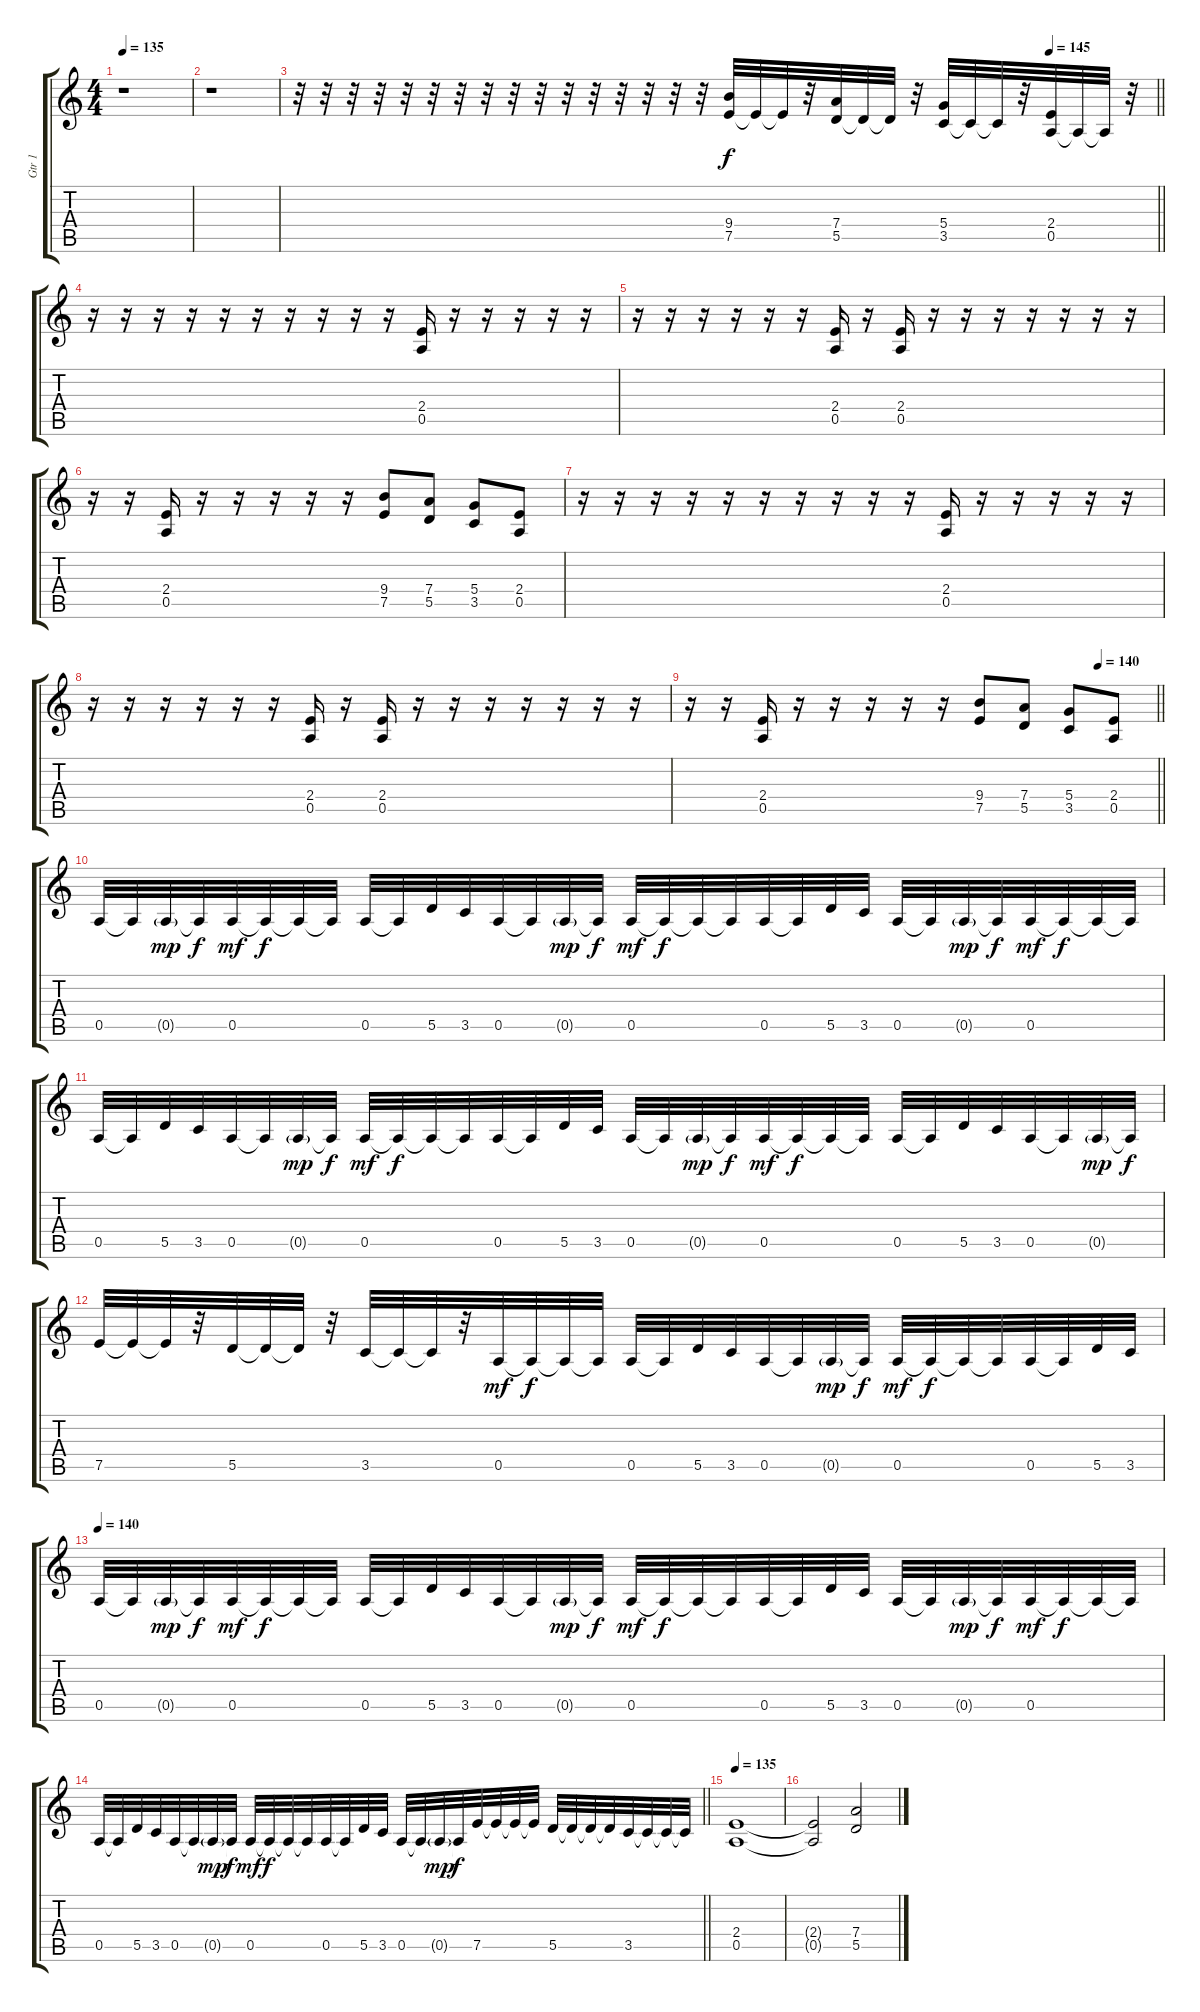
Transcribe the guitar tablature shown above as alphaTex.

\track ("Gtr 1" "Gtr 1") {instrument distortionguitar}
\staff {score tabs}
\tuning (E4 B3 G3 D3 A2 E2) {hide}
\ts (4 4)
\tempo 135
\clef g2
\ks c
r.1{dy f} |
r.1 |
\tempo (145 0.875)
\barLineRight lightlight
r.32 r.32 r.32 r.32 r.32 r.32 r.32 r.32 r.32 r.32 r.32 r.32 r.32 r.32 r.32 r.32 (9.4 7.5).32 7.5{t}.32 7.5{t}.32 r.32 (7.4 5.5).32 5.5{t}.32 5.5{t}.32 r.32 (5.4 3.5).32 3.5{t}.32 3.5{t}.32 r.32 (2.4 0.5).32 0.5{t}.32 0.5{t}.32 r.32 |
r.16 r.16 r.16 r.16 r.16 r.16 r.16 r.16 r.16 r.16 (2.4 0.5).16 r.16 r.16 r.16 r.16 r.16 |
r.16 r.16 r.16 r.16 r.16 r.16 (2.4 0.5).16 r.16 (2.4 0.5).16 r.16 r.16 r.16 r.16 r.16 r.16 r.16 |
r.16 r.16 (2.4 0.5).16 r.16 r.16 r.16 r.16 r.16 (9.4 7.5).8 (7.4 5.5).8 (5.4 3.5).8 (2.4 0.5).8 |
r.16 r.16 r.16 r.16 r.16 r.16 r.16 r.16 r.16 r.16 (2.4 0.5).16 r.16 r.16 r.16 r.16 r.16 |
r.16 r.16 r.16 r.16 r.16 r.16 (2.4 0.5).16 r.16 (2.4 0.5).16 r.16 r.16 r.16 r.16 r.16 r.16 r.16 |
\tempo (140 0.875)
\barLineRight lightlight
r.16 r.16 (2.4 0.5).16 r.16 r.16 r.16 r.16 r.16 (9.4 7.5).8 (7.4 5.5).8 (5.4 3.5).8 (2.4 0.5).8 |
0.5.32 0.5{t}.32 0.5{g}.32{dy mp} 0.5{t}.32{dy f} 0.5.32{dy mf} 0.5{t}.32{dy f} 0.5{t}.32 0.5{t}.32 0.5.32 0.5{t}.32 5.5.32 3.5.32 0.5.32 0.5{t}.32 0.5{g}.32{dy mp} 0.5{t}.32{dy f} 0.5.32{dy mf} 0.5{t}.32{dy f} 0.5{t}.32 0.5{t}.32 0.5.32 0.5{t}.32 5.5.32 3.5.32 0.5.32 0.5{t}.32 0.5{g}.32{dy mp} 0.5{t}.32{dy f} 0.5.32{dy mf} 0.5{t}.32{dy f} 0.5{t}.32 0.5{t}.32 |
0.5.32 0.5{t}.32 5.5.32 3.5.32 0.5.32 0.5{t}.32 0.5{g}.32{dy mp} 0.5{t}.32{dy f} 0.5.32{dy mf} 0.5{t}.32{dy f} 0.5{t}.32 0.5{t}.32 0.5.32 0.5{t}.32 5.5.32 3.5.32 0.5.32 0.5{t}.32 0.5{g}.32{dy mp} 0.5{t}.32{dy f} 0.5.32{dy mf} 0.5{t}.32{dy f} 0.5{t}.32 0.5{t}.32 0.5.32 0.5{t}.32 5.5.32 3.5.32 0.5.32 0.5{t}.32 0.5{g}.32{dy mp} 0.5{t}.32{dy f} |
7.5.32 7.5{t}.32 7.5{t}.32 r.32 5.5.32 5.5{t}.32 5.5{t}.32 r.32 3.5.32 3.5{t}.32 3.5{t}.32 r.32 0.5.32{dy mf} 0.5{t}.32{dy f} 0.5{t}.32 0.5{t}.32 0.5.32 0.5{t}.32 5.5.32 3.5.32 0.5.32 0.5{t}.32 0.5{g}.32{dy mp} 0.5{t}.32{dy f} 0.5.32{dy mf} 0.5{t}.32{dy f} 0.5{t}.32 0.5{t}.32 0.5.32 0.5{t}.32 5.5.32 3.5.32 |
\tempo 140
0.5.32 0.5{t}.32 0.5{g}.32{dy mp} 0.5{t}.32{dy f} 0.5.32{dy mf} 0.5{t}.32{dy f} 0.5{t}.32 0.5{t}.32 0.5.32 0.5{t}.32 5.5.32 3.5.32 0.5.32 0.5{t}.32 0.5{g}.32{dy mp} 0.5{t}.32{dy f} 0.5.32{dy mf} 0.5{t}.32{dy f} 0.5{t}.32 0.5{t}.32 0.5.32 0.5{t}.32 5.5.32 3.5.32 0.5.32 0.5{t}.32 0.5{g}.32{dy mp} 0.5{t}.32{dy f} 0.5.32{dy mf} 0.5{t}.32{dy f} 0.5{t}.32 0.5{t}.32 |
\barLineRight lightlight
0.5.32 0.5{t}.32 5.5.32 3.5.32 0.5.32 0.5{t}.32 0.5{g}.32{dy mp} 0.5{t}.32{dy f} 0.5.32{dy mf} 0.5{t}.32{dy f} 0.5{t}.32 0.5{t}.32 0.5.32 0.5{t}.32 5.5.32 3.5.32 0.5.32 0.5{t}.32 0.5{g}.32{dy mp} 0.5{t}.32{dy f} 7.5.32 7.5{t}.32 7.5{t}.32 7.5{t}.32 5.5.32 5.5{t}.32 5.5{t}.32 5.5{t}.32 3.5.32 3.5{t}.32 3.5{t}.32 3.5{t}.32 |
\tempo 135
(2.4 0.5).1 |
(2.4{t} 0.5{t}).2 (7.4 5.5).2
